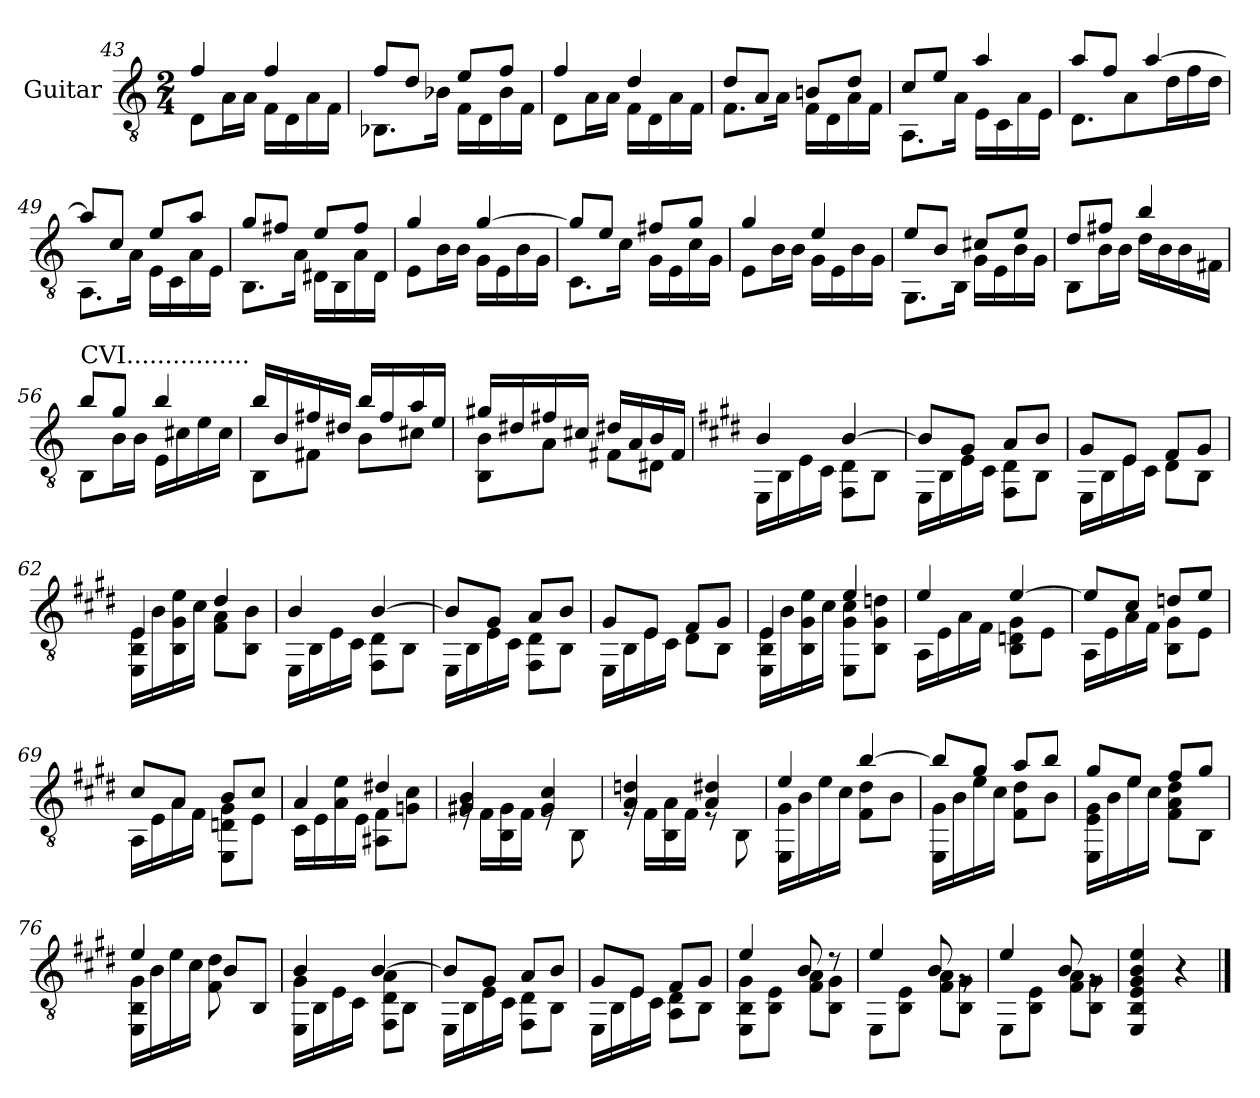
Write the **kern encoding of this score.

**kern
*part1
*staff1
*I"Guitar
*clefGv2
*k[]
*M2/4
=43
*^
4f/	8D\L
.	16A\L
.	16A\JJ
4f/	16F\LL
.	16D\
.	16A\
.	16F\JJ
=44	=44
8f/L	8.BB-X\L
8d/J	.
.	16B-X\Jk
8e/L	16F\LL
.	16D\
8f/J	16B-\
.	16F\JJ
=45	=45
4f/	8D\L
.	16A\L
.	16A\JJ
4d/	16F\LL
.	16D\
.	16A\
.	16F\JJ
=46	=46
8d/L	8.F\L
8A/J	.
.	16A\Jk
8Bn/L	16F\LL
.	16D\
8d/J	16A\
.	16F\JJ
!!LO:LB:g=z	!!
=47	=47
8c/L	8.AA\L
8e/J	.
.	16A\Jk
4a/	16E\LL
.	16C\
.	16A\
.	16E\JJ
=48	=48
8a/L	8.D<\L
8f/J	.
.	8A\
[4a/	.
.	16d\L
.	16f\
.	16d\JJ
=49	=49
8a/L]	8.AA\L
8c/J	.
.	16A\Jk
8e/L	16E\LL
.	16C\
8a/J	16A\
.	16E\JJ
=50	=50
8g/L	8.BB\L
8f#X/J	.
.	16A\Jk
8e/L	16D#X\LL
.	16BB\
8f#/J	16A\
.	16D#\JJ
=51	=51
4g/	8E\L
.	16B<\L
.	16B<\JJ
[4g/	16G\LL
.	16E\
.	16B\
.	16G\JJ
=52	=52
8g/L]	8.C\L
8e/J	.
.	16c\Jk
8f#X/L	16G\LL
.	16E\
8g/J	16c\
.	16G\JJ
!!LO:LB:g=z	!!
=53	=53
4g/	8E\L
.	16B<\L
.	16B<\JJ
4e/	16G\LL
.	16E\
.	16B\
.	16G\JJ
=54	=54
8e/L	8.GG\L
8B/J	.
.	16BB\Jk
8c#X/L	16G\LL
.	16E\
8e/J	16B\
.	16G\JJ
=55	=55
8d/L	8BB\L
8f#X/J	16B\L
.	16B\JJ
4b/	16d\LL
.	16B\
.	16B\
.	16F#X\JJ
!!LO:PB:g=z	!!
=56	=56
!LO:TX:t=CVI................	!
8b/L	8BB\L
8g/J	16B\L
.	16B\JJ
4b/	16E\LL
.	16c#X\
.	16e\
.	16c#\JJ
=57	=57
16b/LL	8BB\L
16B/	.
16f#X/	8F#X\J
16d#X/JJ	.
16b/LL	8B\L
16f#/	.
16a/	8c#X\J
16e/JJ	.
=58	=58
16g#X/LL	8BB\ 8B\L
16d#X/	.
16f#X/	8A\J
16c#X/JJ	.
16d#X/LL	8F#X\L
16A/	.
16B/	8D#X\J
16F#/JJ	.
=59	=59
*k[f#c#g#d#]	*
4B/	16EE\LL
.	16BB\
.	16E\
.	16C#\JJ
[4B/	8FF#\ 8D#\L
.	8BB\J
!!LO:LB:g=z	!!
=60	=60
8B/L]	16EE\LL
.	16BB\
8G#/J	16E\
.	16C#\JJ
8A/L	8FF#\ 8D#\L
8B/J	8BB\J
=61	=61
8G#/L	16EE\LL
.	16BB\
8E/J	16E\
.	16C#\JJ
8F#/L	8D#\L
8G#/J	8BB\J
=62	=62
4E/	16EE\ 16BB\ 16E\LL
.	16B\
.	16BB\ 16G#\ 16e\
.	16c#\JJ
4d#/	8F#\ 8A\L
.	8BB\ 8B\J
=63	=63
4B/	16EE\LL
.	16BB\
.	16E\
.	16C#\JJ
[4B/	8FF#\ 8D#\L
.	8BB\J
!!LO:LB:g=z	!!
=64	=64
8B/L]	16EE\LL
.	16BB\
8G#/J	16E\
.	16C#\JJ
8A/L	8FF#\ 8D#\L
8B/J	8BB\J
=65	=65
8G#/L	16EE\LL
.	16BB\
8E/J	16E\
.	16C#\JJ
8F#/L	8D#\L
8G#/J	8BB\J
=66	=66
4E/	16EE\ 16BB\ 16E\LL
.	16B\
.	16BB\ 16G#\ 16e\
.	16c#\JJ
4e/	8EE\ 8G#\ 8c#\L
.	8BB\ 8G#\ 8dn\J
=67	=67
4e/	16AA\LL
.	16E\
.	16A\
.	16F#\JJ
[4e/	8BB\ 8Dn\ 8G#\L
.	8E\J
!!LO:LB:g=z	!!
=68	=68
8e/L]	16AA\LL
.	16E\
8c#/J	16A\
.	16F#\JJ
8dn/L	8BB\ 8G#\L
8e/J	8E\J
=69	=69
8c#/L	16AA\LL
.	16E\
8A/J	16A\
.	16F#\JJ
8B/L	8EE\ 8Dn\ 8G#\L
8c#/J	8E\J
=70	=70
4A/	16C#\LL
.	16E\
.	16A\ 16e\
.	16E\JJ
4d#X/	8AA#X\ 8F#\L
.	8Gn\ 8c#\J
=71	=71
4G#X/ 4B/	16rG
.	16F#\LL
.	16BB\ 16G#\
.	16F#\JJ
4G#/ 4c#/	8rE
.	8BB\
!!LO:LB:g=z	!!
=72	=72
4A/ 4dn/	16rG
.	16F#\LL
.	16BB\ 16A\
.	16F#\JJ
4A/ 4d#X/	8rE
.	8BB\
=73	=73
4e/	16EE\ 16G#\LL
.	16B\
.	16e\
.	16c#\JJ
[4b/	8F#\ 8d#\L
.	8B\J
=74	=74
8b/L]	16EE\ 16G#\LL
.	16B\
8g#/J	16e\
.	16c#\JJ
8a/L	8F#\ 8d#\L
8b/J	8B\J
=75	=75
8g#/L	16EE\ 16E\ 16G#\LL
.	16B\
8e/J	16e\
.	16c#\JJ
8f#/L	8F#\ 8A\ 8d#\L
8g#/J	8BB\J
=76	=76
4e/	16EE\ 16BB\ 16G#\LL
.	16B\
.	16e\
.	16c#\JJ
8B/L	8F#\ 8d#\
8BB/J	8ryy
!!LO:LB:g=z	!!
=77	=77
4B/	16EE\ 16G#\LL
.	16BB\
.	16E\
.	16C#\JJ
[4B/	8FF#\ 8D#\ 8A\L
.	8BB\J
=78	=78
8B/L]	16EE\LL
.	16BB\
8G#/J	16E\
.	16C#\JJ
8A/L	8FF#\ 8D#\L
8B/J	8BB\J
=79	=79
8G#/L	16EE\LL
.	16BB\
8E/J	16E\
.	16C#\JJ
8F#/L	8AA\ 8D#\L
8G#/J	8BB\J
=80	=80
4e/	8EE\ 8BB\ 8G#\L
.	8BB\ 8E\J
8B/	8F#\ 8A\L
8r	8BB\ 8G#\J
=81	=81
4e/	8EE\L
.	8BB\ 8E\J
8B/	8F#\ 8A\L
8rG	8BB\ 8G#\J
!!LO:LB:g=z	!!
=82	=82
4e/	8EE\L
.	8BB\ 8E\J
8B/	8F#\ 8A\L
8rG	8BB\ 8G#\J
*v	*v
=83
4EE/ 4BB/ 4E/ 4G#/ 4B/ 4e/
4r
==
*-
